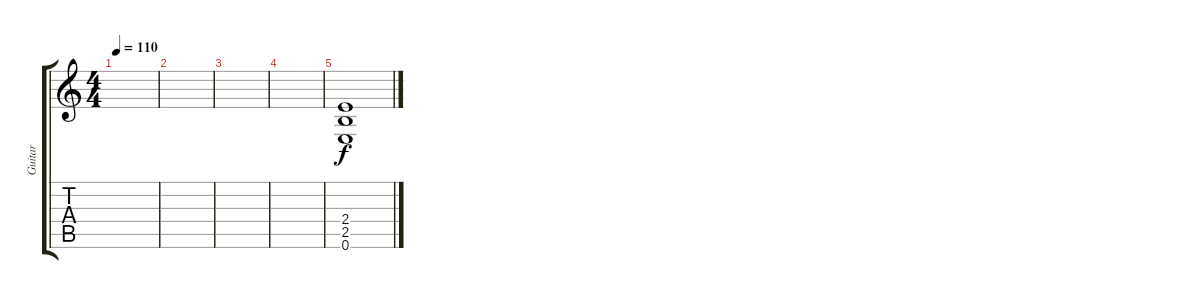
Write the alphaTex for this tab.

\track ("Guitar" "Guitar") {instrument distortionguitar}
\staff {score tabs}
\tuning (E4 B3 G3 D3 A2 E2) {hide}
\ts (4 4)
\tempo 110
\clef g2
\ks c
|
|
|
|
(2.4 2.5 0.6).1
